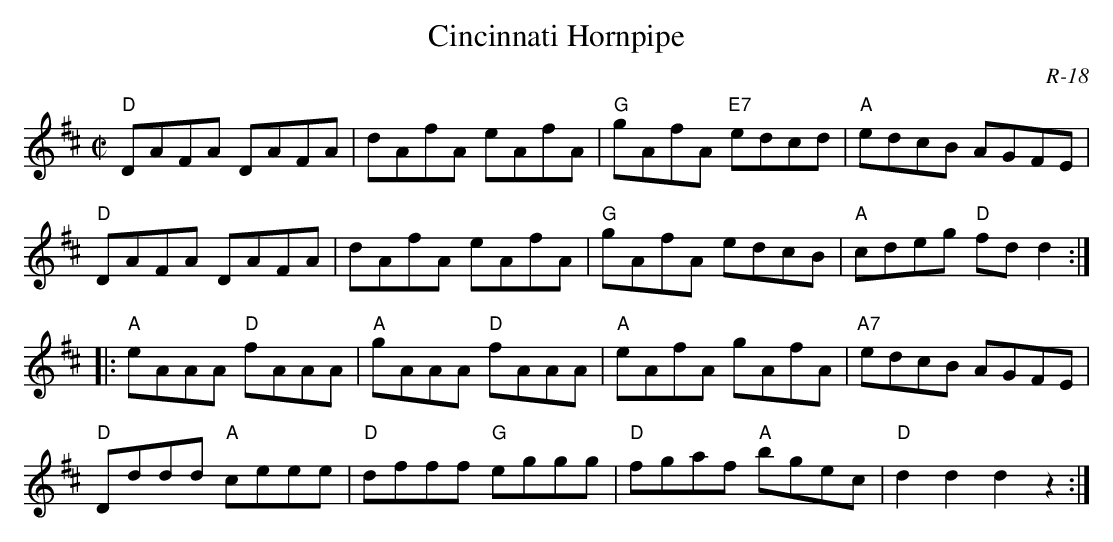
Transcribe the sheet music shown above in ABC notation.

X:1
T: Cincinnati Hornpipe
C: R-18
M: C|
K: D
"D"DAFA DAFA| dAfA eAfA| "G"gAfA "E7"edcd| "A"edcB AGFE|
"D"DAFA DAFA| dAfA eAfA| "G"gAfA edcB| "A"cdeg "D"fdd2 :|
|:\
"A"eAAA "D"fAAA| "A"gAAA "D"fAAA| "A"eAfA gAfA| "A7"edcB AGFE|
"D"Dddd "A"ceee| "D"dfff "G"eggg| "D"fgaf "A"bgec| "D"d2d2 d2z2 :|
